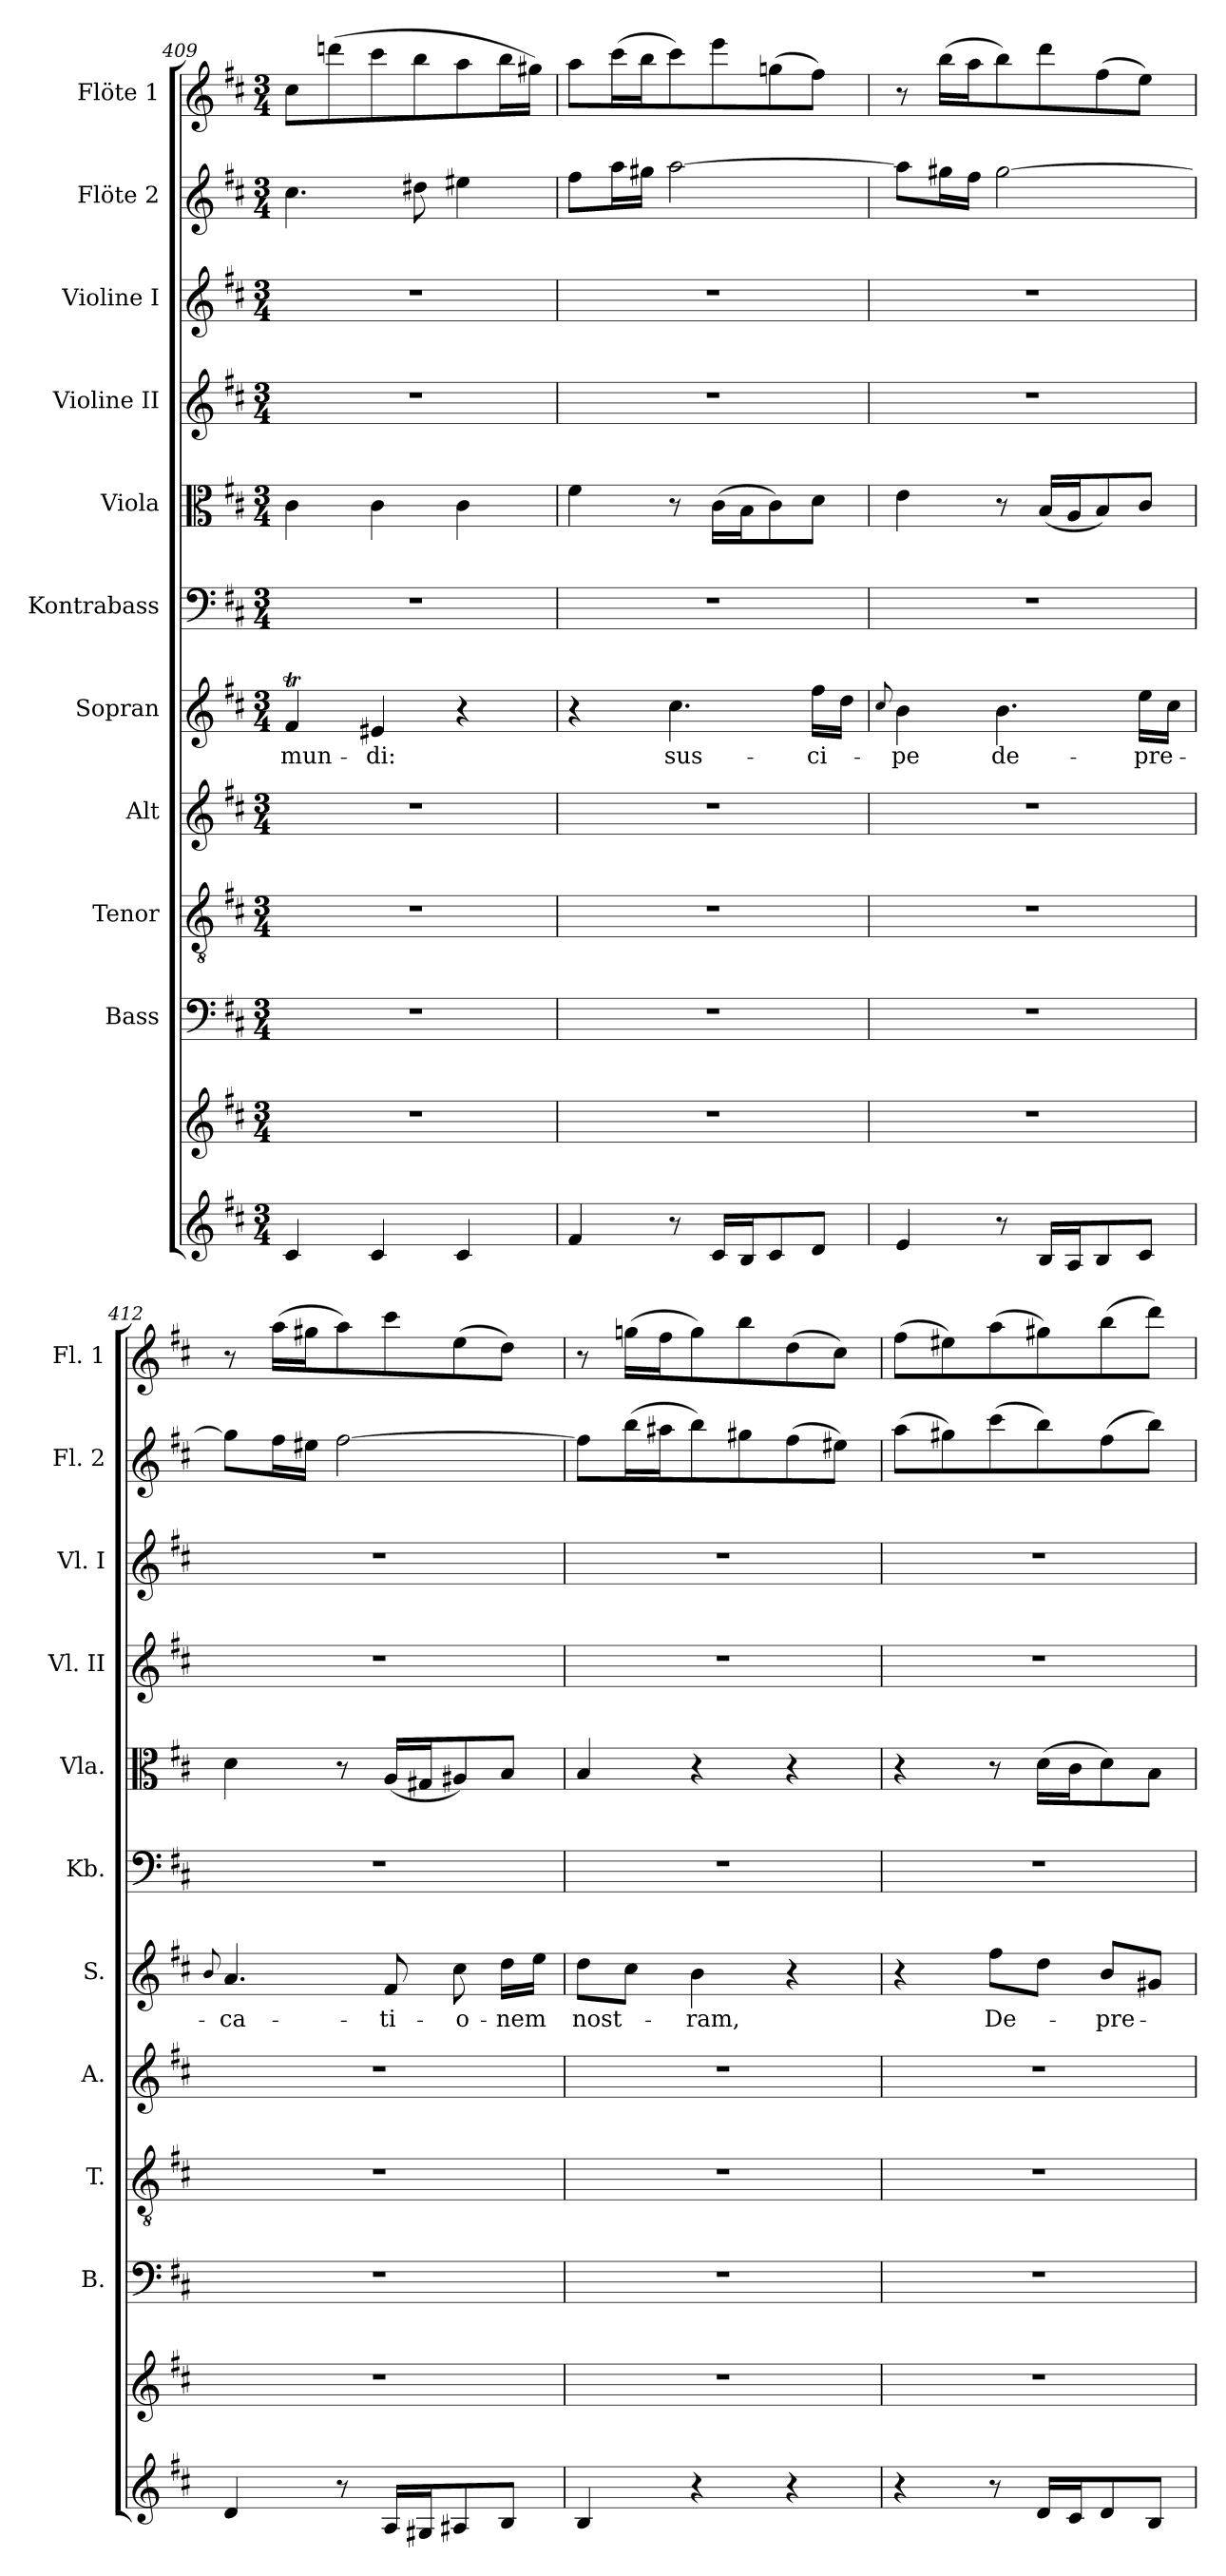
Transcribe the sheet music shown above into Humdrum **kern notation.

**kern	**kern	**kern	**kern	**kern	**kern	**text	**kern	**kern	**kern	**kern	**kern	**kern
*part11	*part11	*part10	*part9	*part8	*part7	*part7	*part6	*part5	*part4	*part3	*part2	*part1
*staff12	*staff11	*staff10	*staff9	*staff8	*staff7	*staff7	*staff6	*staff5	*staff4	*staff3	*staff2	*staff1
*	*	*I"Bass	*I"Tenor	*I"Alt	*I"Sopran	*	*I"Kontrabass	*I"Viola	*I"Violine II	*I"Violine I	*I"Flöte 2	*I"Flöte 1
*	*	*I'B.	*I'T.	*I'A.	*I'S.	*	*I'Kb.	*I'Vla.	*I'Vl. II	*I'Vl. I	*I'Fl. 2	*I'Fl. 1
*clefG2	*clefG2	*clefF4	*clefGv2	*clefG2	*clefG2	*	*clefF4	*clefC3	*clefG2	*clefG2	*clefG2	*clefG2
*	*	*	*	*	*	*	*ITrd7c12	*	*	*	*	*
*k[f#c#]	*k[f#c#]	*k[f#c#]	*k[f#c#]	*k[f#c#]	*k[f#c#]	*	*k[f#c#]	*k[f#c#]	*k[f#c#]	*k[f#c#]	*k[f#c#]	*k[f#c#]
*D:	*D:	*D:	*D:	*D:	*D:	*	*D:	*D:	*D:	*D:	*D:	*D:
*M3/4	*M3/4	*M3/4	*M3/4	*M3/4	*M3/4	*	*M3/4	*M3/4	*M3/4	*M3/4	*M3/4	*M3/4
=409	=409	=409	=409	=409	=409	=409	=409	=409	=409	=409	=409	=409
!	!	!	!	!	!	!LO:LY:b	!	!	!	!	!	!
4c#/	2.r	2.r	2.r	2.r	4f#t/	mun-	2.r	4c#\	2.r	2.r	4.cc#\	8cc#\L
.	.	.	.	.	.	.	.	.	.	.	.	(>8dddn\
!	!	!	!	!	!	!LO:LY:b	!	!	!	!	!	!
4c#/	.	.	.	.	4e#X/	-di:	.	4c#\	.	.	.	8ccc#\
.	.	.	.	.	.	.	.	.	.	.	8dd#X\	8bb\
4c#/	.	.	.	.	4r	.	.	4c#\	.	.	4ee#X\	8aa\
.	.	.	.	.	.	.	.	.	.	.	.	16bb\L
.	.	.	.	.	.	.	.	.	.	.	.	16gg#X\JJ)
=410	=410	=410	=410	=410	=410	=410	=410	=410	=410	=410	=410	=410
4f#/	2.r	2.r	2.r	2.r	4r	.	2.r	4f#\	2.r	2.r	8ff#\L	8aa\L
.	.	.	.	.	.	.	.	.	.	.	16aa\L	(>16ccc#\L
.	.	.	.	.	.	.	.	.	.	.	16gg#X\JJ	16bb\J
!	!	!	!	!	!	!LO:LY:b	!	!	!	!	!	!
8r	.	.	.	.	4.cc#\	sus-	.	8r	.	.	[2aa\	8ccc#\)
16c#/LL	.	.	.	.	.	.	.	(>16c#\LL	.	.	.	8eee\
16B/J	.	.	.	.	.	.	.	16B\J	.	.	.	.
8c#/	.	.	.	.	.	.	.	8c#\)	.	.	.	(>8ggn\
!	!	!	!	!	!	!LO:LY:b	!	!	!	!	!	!
8d/J	.	.	.	.	16ff#\LL	-ci-	.	8d\J	.	.	.	8ff#\J)
.	.	.	.	.	16dd\JJ	.	.	.	.	.	.	.
=411	=411	=411	=411	=411	=411	=411	=411	=411	=411	=411	=411	=411
.	.	.	.	.	8qqcc#/	.	.	.	.	.	.	.
!	!	!	!	!	!	!LO:LY:b	!	!	!	!	!	!
4e/	2.r	2.r	2.r	2.r	4b\	-pe	2.r	4e\	2.r	2.r	8aa\L]	8r
.	.	.	.	.	.	.	.	.	.	.	16gg#X\L	(>16bb\LL
.	.	.	.	.	.	.	.	.	.	.	16ff#\JJ	16aa\J
!	!	!	!	!	!	!LO:LY:b	!	!	!	!	!	!
8r	.	.	.	.	4.b\	de-	.	8r	.	.	[2gg#\	8bb\)
16B/LL	.	.	.	.	.	.	.	(<16B/LL	.	.	.	8ddd\
16A/J	.	.	.	.	.	.	.	16A/J	.	.	.	.
8B/	.	.	.	.	.	.	.	8B/)	.	.	.	(>8ff#\
!	!	!	!	!	!	!LO:LY:b	!	!	!	!	!	!
8c#/J	.	.	.	.	16ee\LL	-pre-	.	8c#/J	.	.	.	8ee\J)
.	.	.	.	.	16cc#\JJ	.	.	.	.	.	.	.
!!LO:PB:g=z
=412	=412	=412	=412	=412	=412	=412	=412	=412	=412	=412	=412	=412
.	.	.	.	.	8qqb/	.	.	.	.	.	.	.
!	!	!	!	!	!	!LO:LY:b	!	!	!	!	!	!
4d/	2.r	2.r	2.r	2.r	4.a/	-ca-	2.r	4d\	2.r	2.r	8gg#\L]	8r
.	.	.	.	.	.	.	.	.	.	.	16ff#\L	(>16aa\LL
.	.	.	.	.	.	.	.	.	.	.	16ee#X\JJ	16gg#X\J
8r	.	.	.	.	.	.	.	8r	.	.	[2ff#\	8aa\)
!	!	!	!	!	!	!LO:LY:b	!	!	!	!	!	!
16A/LL	.	.	.	.	8f#/	-ti-	.	(<16A/LL	.	.	.	8ccc#\
16G#X/J	.	.	.	.	.	.	.	16G#X/J	.	.	.	.
!	!	!	!	!	!	!LO:LY:b	!	!	!	!	!	!
8A#X/	.	.	.	.	8cc#\	-o-	.	8A#X/)	.	.	.	(>8ee\
!	!	!	!	!	!	!LO:LY:b	!	!	!	!	!	!
8B/J	.	.	.	.	16dd\LL	-nem	.	8B/J	.	.	.	8dd\J)
.	.	.	.	.	16ee\JJ	.	.	.	.	.	.	.
=413	=413	=413	=413	=413	=413	=413	=413	=413	=413	=413	=413	=413
!	!	!	!	!	!	!LO:LY:b	!	!	!	!	!	!
4B/	2.r	2.r	2.r	2.r	8dd\L	nost-	2.r	4B/	2.r	2.r	8ff#\L]	8r
.	.	.	.	.	8cc#\J	.	.	.	.	.	(>16bb\L	(>16ggn\LL
.	.	.	.	.	.	.	.	.	.	.	16aa#X\J	16ff#\J
!	!	!	!	!	!	!LO:LY:b	!	!	!	!	!	!
4r	.	.	.	.	4b\	-ram,	.	4r	.	.	8bb\)	8gg\)
.	.	.	.	.	.	.	.	.	.	.	8gg#X\	8bb\
4r	.	.	.	.	4r	.	.	4r	.	.	(>8ff#\	(>8dd\
.	.	.	.	.	.	.	.	.	.	.	8ee#X\J)	8cc#\J)
=414	=414	=414	=414	=414	=414	=414	=414	=414	=414	=414	=414	=414
4r	2.r	2.r	2.r	2.r	4r	.	2.r	4r	2.r	2.r	(>8aa\L	(>8ff#\L
.	.	.	.	.	.	.	.	.	.	.	8gg#X\)	8ee#X\)
!	!	!	!	!	!	!LO:LY:b	!	!	!	!	!	!
8r	.	.	.	.	8ff#\L	De-	.	8r	.	.	(>8ccc#\	(>8aa\
16d/LL	.	.	.	.	8dd\J	.	.	(>16d\LL	.	.	8bb\)	8gg#X\)
16c#/J	.	.	.	.	.	.	.	16c#\J	.	.	.	.
!	!	!	!	!	!	!LO:LY:b	!	!	!	!	!	!
8d/	.	.	.	.	8b/L	-pre-	.	8d\)	.	.	(>8ff#\	(>8bb\
8B/J	.	.	.	.	8g#X/J	.	.	8B\J	.	.	8bb\J)	8ddd\J)
=	=	=	=	=	=	=	=	=	=	=	=	=
*-	*-	*-	*-	*-	*-	*-	*-	*-	*-	*-	*-	*-
